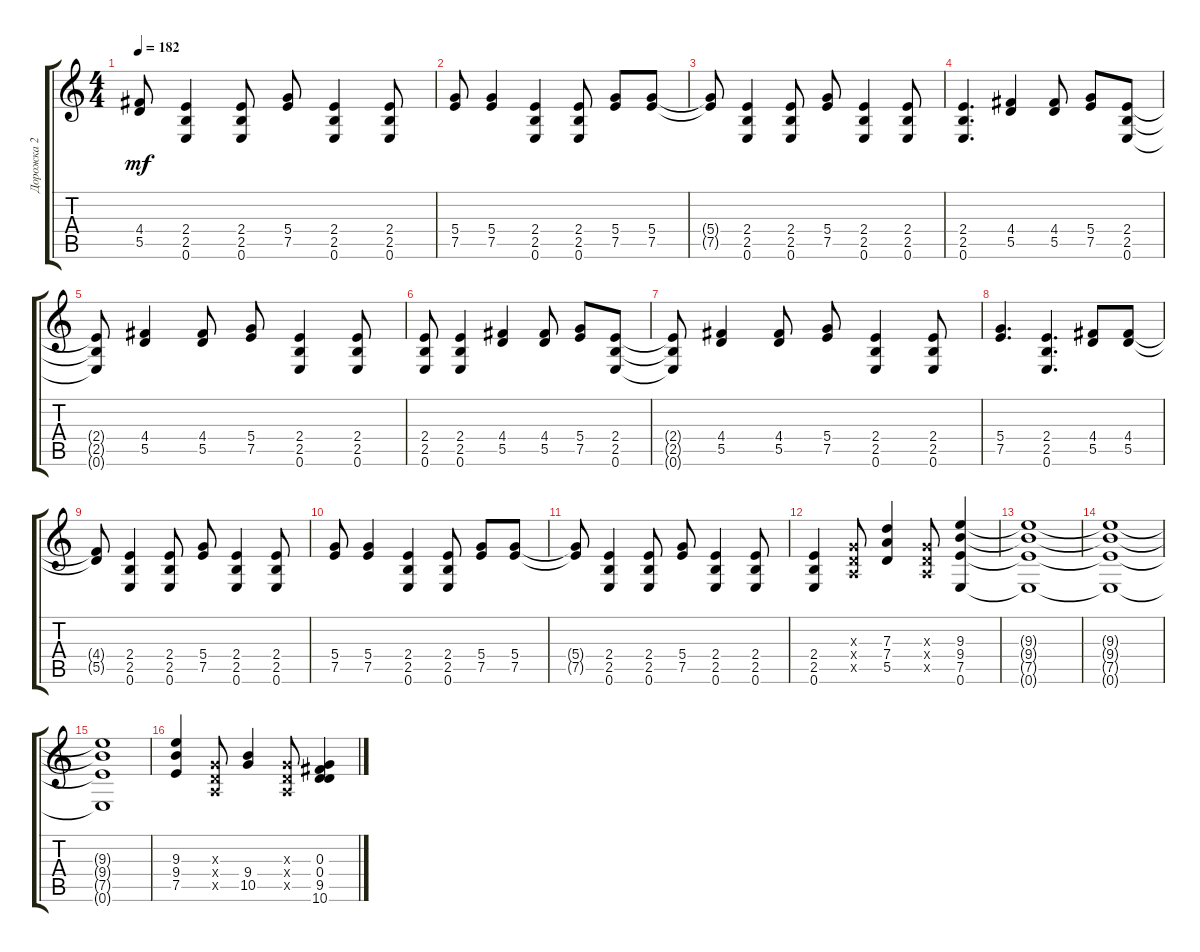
\track ("Дорожка 2" "Дорожка 2") {instrument overdrivenguitar}
\staff {score tabs}
\tuning (E4 B3 G3 D3 A2 E2) {hide}
\ts (4 4)
\tempo 182
\clef g2
\ks c
(4.4{t} 5.5{t}).8{dy mf} (2.4 2.5 0.6).4 (2.4 2.5 0.6).8 (5.4 7.5).8 (2.4 2.5 0.6).4 (2.4 2.5 0.6).8 |
(5.4 7.5).8 (5.4 7.5).4 (2.4 2.5 0.6).4 (2.4 2.5 0.6).8 (5.4 7.5).8 (5.4 7.5).8 |
(5.4{t} 7.5{t}).8 (2.4 2.5 0.6).4 (2.4 2.5 0.6).8 (5.4 7.5).8 (2.4 2.5 0.6).4 (2.4 2.5 0.6).8 |
(2.4 2.5 0.6).4{d} (4.4 5.5).4 (4.4 5.5).8 (5.4 7.5).8 (2.4 2.5 0.6).8 |
(2.4{t} 2.5{t} 0.6{t}).8 (4.4 5.5).4 (4.4 5.5).8 (5.4 7.5).8 (2.4 2.5 0.6).4 (2.4 2.5 0.6).8 |
(2.4 2.5 0.6).8 (2.4 2.5 0.6).4 (4.4 5.5).4 (4.4 5.5).8 (5.4 7.5).8 (2.4 2.5 0.6).8 |
(2.4{t} 2.5{t} 0.6{t}).8 (4.4 5.5).4 (4.4 5.5).8 (5.4 7.5).8 (2.4 2.5 0.6).4 (2.4 2.5 0.6).8 |
(5.4 7.5).4{d} (2.4 2.5 0.6).4{d} (4.4 5.5).8 (4.4 5.5).8 |
(4.4{t} 5.5{t}).8 (2.4 2.5 0.6).4 (2.4 2.5 0.6).8 (5.4 7.5).8 (2.4 2.5 0.6).4 (2.4 2.5 0.6).8 |
(5.4 7.5).8 (5.4 7.5).4 (2.4 2.5 0.6).4 (2.4 2.5 0.6).8 (5.4 7.5).8 (5.4 7.5).8 |
(5.4{t} 7.5{t}).8 (2.4 2.5 0.6).4 (2.4 2.5 0.6).8 (5.4 7.5).8 (2.4 2.5 0.6).4 (2.4 2.5 0.6).8 |
(2.4 2.5 0.6).4 (0.3{x} 0.4{x} 0.5{x}).8 (7.3 7.4 5.5).4 (0.3{x} 0.4{x} 0.5{x}).8 (9.3 9.4 7.5 0.6).4 |
(9.3{t} 9.4{t} 7.5{t} 0.6{t}).1 |
(9.3{t} 9.4{t} 7.5{t} 0.6{t}).1 |
(9.3{t} 9.4{t} 7.5{t} 0.6{t}).1 |
(9.3 9.4 7.5).4 (0.3{x} 0.4{x} 0.5{x}).8 (9.4 10.5).4 (0.3{x} 0.4{x} 0.5{x}).8 (0.3 0.4 9.5 10.6).4
